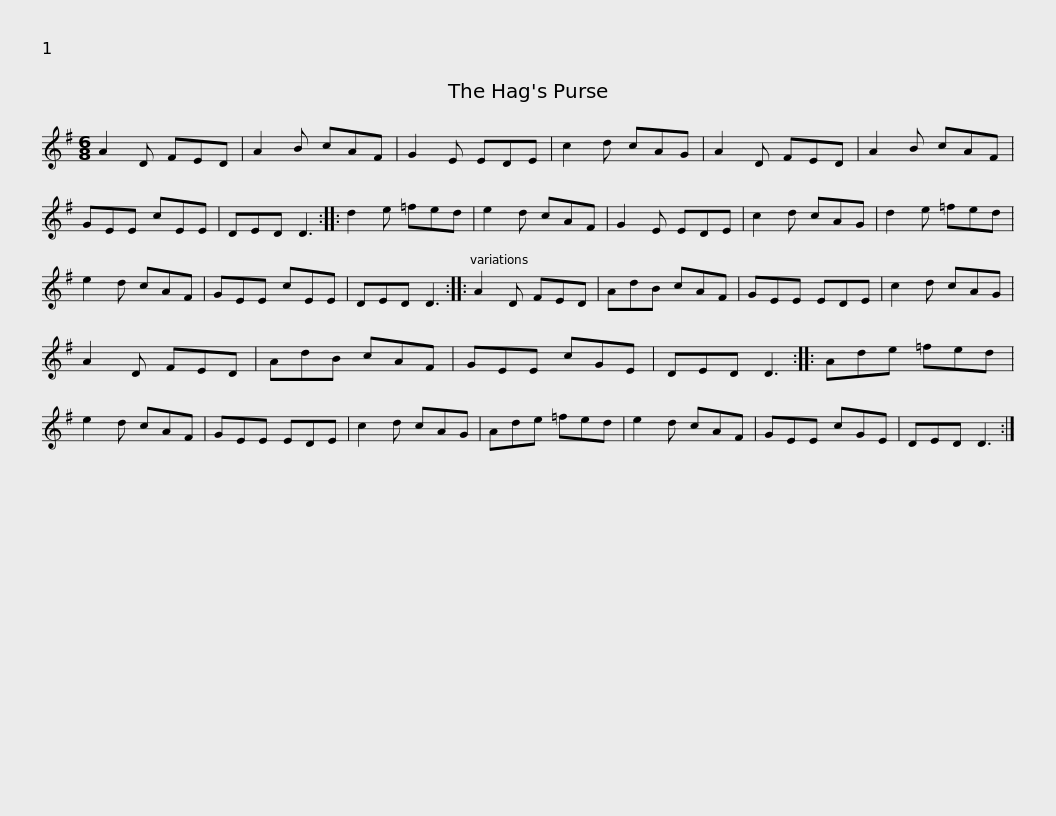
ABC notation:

X:1
L:1/8
M:6/8
I:linebreak $
K:G
V:1 treble
V:1
 A2 D FED | A2 B cAF | G2 E EDE | c2 d cAG | A2 D FED | %5
 A2 B cAF | GEE cEE | DED D3 ::$ d2 e =fed | e2 d cAF | %10
 G2 E EDE | c2 d cAG | d2 e =fed | e2 d cAF | GEE cEE | %15
 DED D3 ::$ A2 D FED | AdB cAF | GEE EDE | c2 d cAG | %20
 A2 D FED | AdB cAF | GEE cGE |$ DED D3 :: Ade =fed | %25
 e2 d cAF | GEE EDE | c2 d cAG | Ade =fed | e2 d cAF | %30
 GEE cGE |$ DED D3 :| %32
